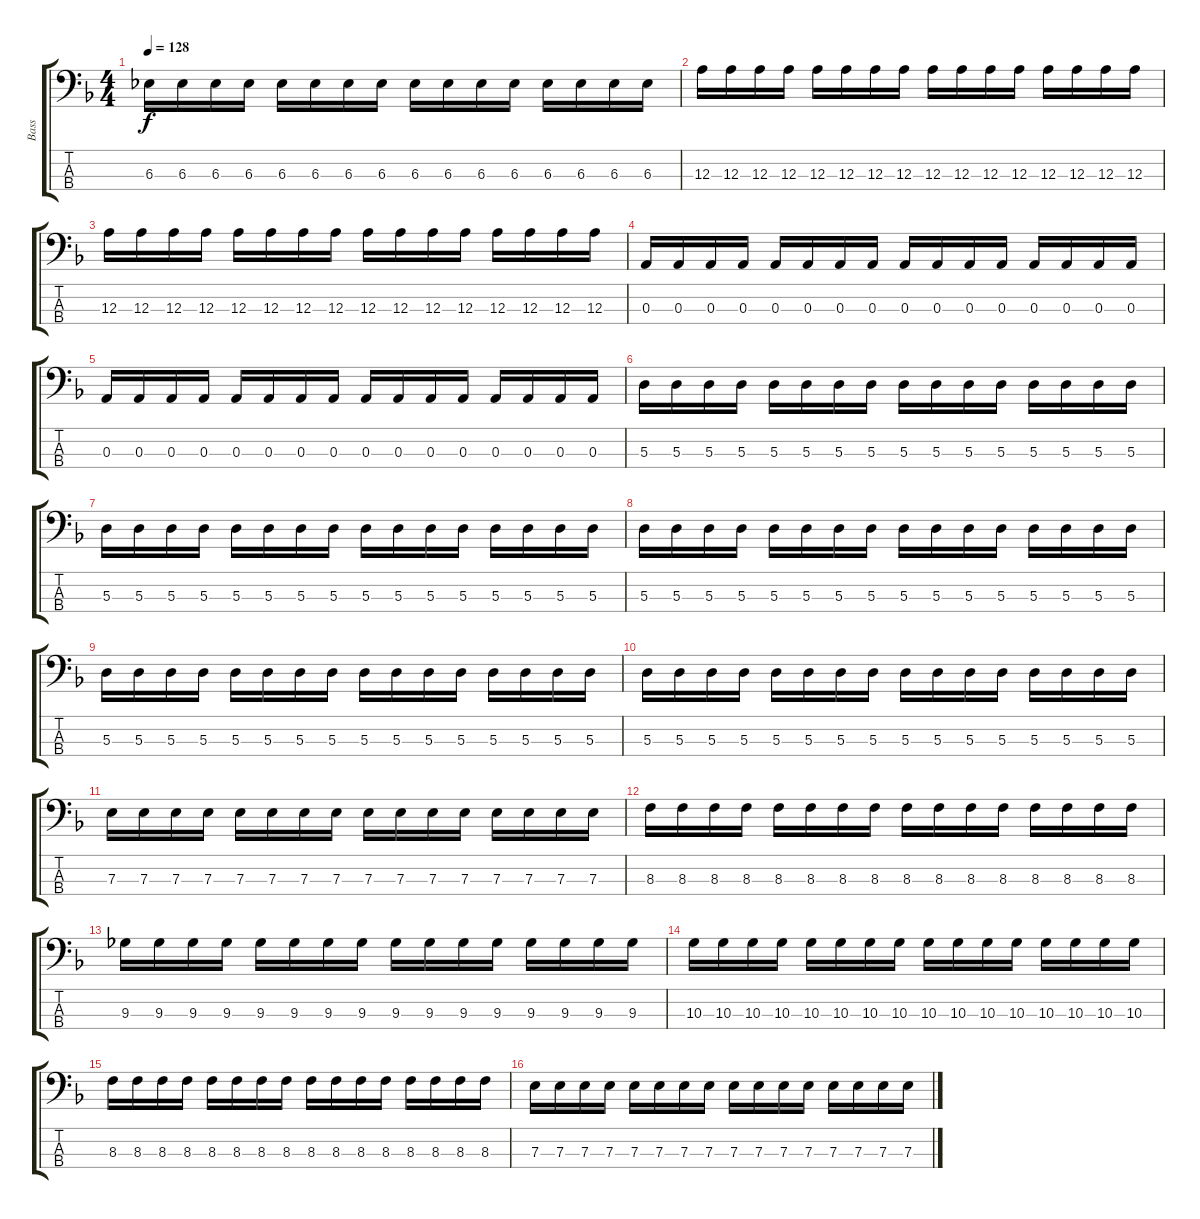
\track ("Bass" "Bass") {instrument electricbassfinger}
\staff {score tabs}
\tuning (G2 D2 A1 D1) {hide}
\ts (4 4)
\tempo 128
\clef f4
\ks f
6.3.16{dy f} 6.3.16 6.3.16 6.3.16 6.3.16 6.3.16 6.3.16 6.3.16 6.3.16 6.3.16 6.3.16 6.3.16 6.3.16 6.3.16 6.3.16 6.3.16 |
12.3.16 12.3.16 12.3.16 12.3.16 12.3.16 12.3.16 12.3.16 12.3.16 12.3.16 12.3.16 12.3.16 12.3.16 12.3.16 12.3.16 12.3.16 12.3.16 |
12.3.16 12.3.16 12.3.16 12.3.16 12.3.16 12.3.16 12.3.16 12.3.16 12.3.16 12.3.16 12.3.16 12.3.16 12.3.16 12.3.16 12.3.16 12.3.16 |
0.3.16 0.3.16 0.3.16 0.3.16 0.3.16 0.3.16 0.3.16 0.3.16 0.3.16 0.3.16 0.3.16 0.3.16 0.3.16 0.3.16 0.3.16 0.3.16 |
0.3.16 0.3.16 0.3.16 0.3.16 0.3.16 0.3.16 0.3.16 0.3.16 0.3.16 0.3.16 0.3.16 0.3.16 0.3.16 0.3.16 0.3.16 0.3.16 |
5.3.16 5.3.16 5.3.16 5.3.16 5.3.16 5.3.16 5.3.16 5.3.16 5.3.16 5.3.16 5.3.16 5.3.16 5.3.16 5.3.16 5.3.16 5.3.16 |
5.3.16 5.3.16 5.3.16 5.3.16 5.3.16 5.3.16 5.3.16 5.3.16 5.3.16 5.3.16 5.3.16 5.3.16 5.3.16 5.3.16 5.3.16 5.3.16 |
5.3.16 5.3.16 5.3.16 5.3.16 5.3.16 5.3.16 5.3.16 5.3.16 5.3.16 5.3.16 5.3.16 5.3.16 5.3.16 5.3.16 5.3.16 5.3.16 |
5.3.16 5.3.16 5.3.16 5.3.16 5.3.16 5.3.16 5.3.16 5.3.16 5.3.16 5.3.16 5.3.16 5.3.16 5.3.16 5.3.16 5.3.16 5.3.16 |
5.3.16 5.3.16 5.3.16 5.3.16 5.3.16 5.3.16 5.3.16 5.3.16 5.3.16 5.3.16 5.3.16 5.3.16 5.3.16 5.3.16 5.3.16 5.3.16 |
7.3.16 7.3.16 7.3.16 7.3.16 7.3.16 7.3.16 7.3.16 7.3.16 7.3.16 7.3.16 7.3.16 7.3.16 7.3.16 7.3.16 7.3.16 7.3.16 |
8.3.16 8.3.16 8.3.16 8.3.16 8.3.16 8.3.16 8.3.16 8.3.16 8.3.16 8.3.16 8.3.16 8.3.16 8.3.16 8.3.16 8.3.16 8.3.16 |
9.3.16 9.3.16 9.3.16 9.3.16 9.3.16 9.3.16 9.3.16 9.3.16 9.3.16 9.3.16 9.3.16 9.3.16 9.3.16 9.3.16 9.3.16 9.3.16 |
10.3.16 10.3.16 10.3.16 10.3.16 10.3.16 10.3.16 10.3.16 10.3.16 10.3.16 10.3.16 10.3.16 10.3.16 10.3.16 10.3.16 10.3.16 10.3.16 |
8.3.16 8.3.16 8.3.16 8.3.16 8.3.16 8.3.16 8.3.16 8.3.16 8.3.16 8.3.16 8.3.16 8.3.16 8.3.16 8.3.16 8.3.16 8.3.16 |
7.3.16 7.3.16 7.3.16 7.3.16 7.3.16 7.3.16 7.3.16 7.3.16 7.3.16 7.3.16 7.3.16 7.3.16 7.3.16 7.3.16 7.3.16 7.3.16
